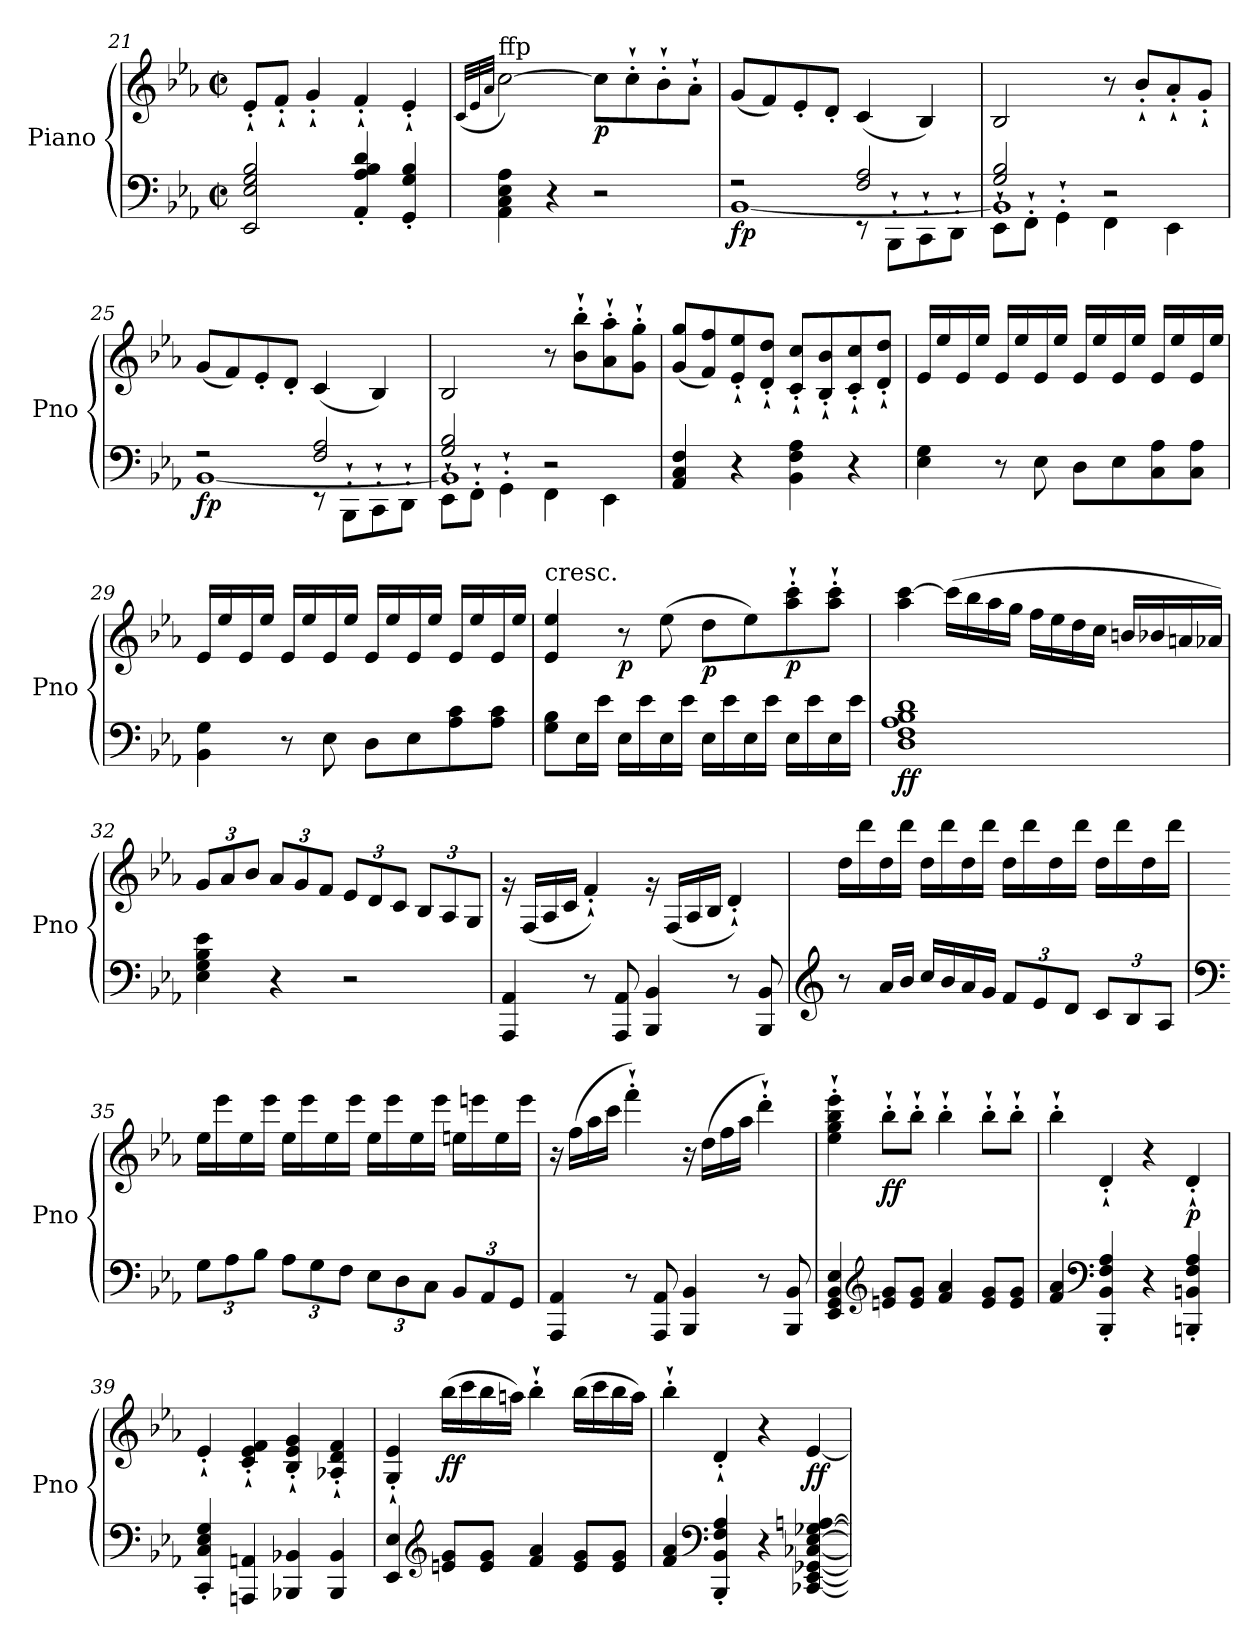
**kern	**kern	**dynam
*part1	*part1	*part1
*staff2	*staff1	*staff1/2
*I"Piano	*	*
*I'Pno	*	*
*clefF4	*clefG2	*
*k[b-e-a-]	*k[b-e-a-]	*
*E-:	*E-:	*
*M2/2	*M2/2	*
*met(c|)	*met(c|)	*
=21	=21	=21
2EE-/ 2E-/ 2G/ 2B-/	8e-'`/L	.
.	8f'`/J	.
.	4g'`/	.
4AA-/' 4A-/' 4B-/' 4d/'	4f'`/	.
4GG/' 4G/' 4B-/'	4e-'`/	.
=22	=22	=22
.	(<32qc/LLL	.
.	32qe-/	.
.	32qa-/JJJ	.
!	!LO:TX:a:t=ffp	!
4AA-\ 4C\ 4E-\ 4A-\	[2cc\)	.
4r	.	.
!	!	!LO:DY:b
2r	8cc\L]	p
.	8cc'`\	.
.	8b-'`\	.
.	8a-'`\J	.
!!LO:LB:g=z
=23	=23	=23
*^	*	*
*	*^	*	*
!	!	!	!	!LO:DY:b=2
2r	[1BB-	2ryy	(>8g/L	fp
.	.	.	8f/)	.
.	.	.	8e-'/	.
.	.	.	8d'/J	.
2F/ 2A-/	.	8rEE	(>4c/	.
.	.	8BBB-'`\L	.	.
.	.	8CC'`\	4B-/)	.
.	.	8DD'`\J	.	.
=24	=24	=24	=24	=24
2G/ 2B-/	1BB-]	8EE-'`\L	2B-/	.
.	.	8FF'`\J	.	.
.	.	4GG'`\	.	.
2r	.	4FF\	8r	.
.	.	.	8b-'`/L	.
.	.	4EE-\	8a-'`/	.
.	.	.	8g'`/J	.
=25	=25	=25	=25	=25
!	!	!	!	!LO:DY:b=2
2r	[1BB-	2ryy	(>8g/L	fp
.	.	.	8f/)	.
.	.	.	8e-'/	.
.	.	.	8d'/J	.
2F/ 2A-/	.	8rEE	(>4c/	.
.	.	8BBB-'`\L	.	.
.	.	8CC'`\	4B-/)	.
.	.	8DD'`\J	.	.
=26	=26	=26	=26	=26
2G/ 2B-/	1BB-]	8EE-'`\L	2B-/	.
.	.	8FF'`\J	.	.
.	.	4GG'`\	.	.
2r	.	4FF\	8r	.
.	.	.	8b-\'` 8bb-\'`L	.
.	.	4EE-\	8a-\'` 8aa-\'`	.
.	.	.	8g\'` 8gg\'`J	.
*v	*v	*v	*	*
=27	=27	=27
4AA-/ 4C/ 4F/	(<8g/ 8gg/L	.
.	8f/ 8ff/)	.
4r	8e-/'` 8ee-/'`	.
.	8d/'` 8dd/'`J	.
4BB-\ 4F\ 4A-\	8c/'` 8cc/'`L	.
.	8B-/'` 8b-/'`	.
4r	8c/'` 8cc/'`	.
.	8d/'` 8dd/'`J	.
!!LO:LB:g=z
=28	=28	=28
4E-\ 4G\	16e-/LL	.
.	16ee-/	.
.	16e-/	.
.	16ee-/JJ	.
8r	16e-/LL	.
.	16ee-/	.
8E-\	16e-/	.
.	16ee-/JJ	.
8D\L	16e-/LL	.
.	16ee-/	.
8E-\	16e-/	.
.	16ee-/JJ	.
8C\ 8A-\	16e-/LL	.
.	16ee-/	.
8C\ 8A-\J	16e-/	.
.	16ee-/JJ	.
=29	=29	=29
4BB-\ 4G\	16e-/LL	.
.	16ee-/	.
.	16e-/	.
.	16ee-/JJ	.
8r	16e-/LL	.
.	16ee-/	.
8E-\	16e-/	.
.	16ee-/JJ	.
8D\L	16e-/LL	.
.	16ee-/	.
8E-\	16e-/	.
.	16ee-/JJ	.
8A-\ 8c\	16e-/LL	.
.	16ee-/	.
8A-\ 8c\J	16e-/	.
.	16ee-/JJ	.
=30	=30	=30
!	!LO:TX:a:t=cresc.	!
8G\ 8B-\L	4e-/ 4ee-/	.
16E-\L	.	.
16e-\JJ	.	.
!	!	!LO:DY:b
16E-\LL	8r	p
16e-\	.	.
16E-\	(>8ee-\	.
16e-\JJ	.	.
!	!	!LO:DY:b
16E-\LL	8dd\L	p
16e-\	.	.
16E-\	8ee-\)	.
16e-\JJ	.	.
!	!	!LO:DY:b
16E-\LL	8aa-\'` 8ccc\'`	p
16e-\	.	.
16E-\	8aa-\'` 8ccc\'`J	.
16e-\JJ	.	.
!!LO:LB:g=z
=31	=31	=31
!	!	!LO:DY:b=2
1D 1F 1A- 1B- 1d	4aa-\ [4ccc\	ff
.	(>16ccc\LL]	.
.	16bb-\	.
.	16aa-\	.
.	16gg\JJ	.
.	16ff\LL	.
.	16ee-\	.
.	16dd\	.
.	16cc\JJ	.
.	16bn/LL	.
.	16b-X/	.
.	16an/	.
.	16a-X/JJ)	.
=32	=32	=32
*	*Xbrackettup	*
4E-\ 4G\ 4B-\ 4e-\	12g/L	.
.	12a-/	.
.	12b-/J	.
4r	12a-/L	.
.	12g/	.
.	12f/J	.
2r	12e-/L	.
.	12d/	.
.	12c/J	.
.	12B-/L	.
.	12A-/	.
.	12G/J	.
!!LO:LB:g=z
=33	=33	=33
4AAA-/ 4AA-/	16rg	.
.	(<16F/LL	.
.	16A-/	.
.	16c/JJ	.
8r	4f'`/)	.
8AAA-/ 8AA-/	.	.
4BBB-/ 4BB-/	16rg	.
.	(<16F/LL	.
.	16A-/	.
.	16B-/JJ	.
8r	4d'`/)	.
8BBB-/ 8BB-/	.	.
=34	=34	=34
*clefG2	*	*
8r	16dd\LL	.
.	16ddd\	.
16a-/LL	16dd\	.
16b-/JJ	16ddd\JJ	.
16cc/LL	16dd\LL	.
16b-/	16ddd\	.
16a-/	16dd\	.
16g/JJ	16ddd\JJ	.
*Xbrackettup	*	*
12f/L	16dd\LL	.
.	16ddd\	.
12e-/	.	.
.	16dd\	.
12d/J	.	.
.	16ddd\JJ	.
12c/L	16dd\LL	.
.	16ddd\	.
12B-/	.	.
.	16dd\	.
12A-/J	.	.
.	16ddd\JJ	.
!!LO:LB:g=z
=35	=35	=35
*clefF4	*	*
12G\L	16ee-\LL	.
.	16eee-\	.
12A-\	.	.
.	16ee-\	.
12B-\J	.	.
.	16eee-\JJ	.
12A-\L	16ee-\LL	.
.	16eee-\	.
12G\	.	.
.	16ee-\	.
12F\J	.	.
.	16eee-\JJ	.
12E-\L	16ee-\LL	.
.	16eee-\	.
12D\	.	.
.	16ee-\	.
12C\J	.	.
.	16eee-\JJ	.
12BB-/L	16een\LL	.
.	16eeen\	.
12AA-/	.	.
.	16ee\	.
12GG/J	.	.
.	16eee\JJ	.
=36	=36	=36
4AAA-/ 4AA-/	16r	.
.	(>16ff\LL	.
.	16aa-\	.
.	16ccc\JJ	.
8r	4fff'`\)	.
8AAA-/ 8AA-/	.	.
4BBB-/ 4BB-/	16r	.
.	(>16dd\LL	.
.	16ff\	.
.	16aa-\JJ	.
8r	4ddd'`\)	.
8BBB-/ 8BB-/	.	.
!!LO:PB:g=z
=37	=37	=37
4EE-/ 4GG/ 4BB-/ 4E-/	4ee-\'` 4gg\'` 4bb-\'` 4eee-\'`	.
*clefG2	*	*
!	!	!LO:DY:b
8en/ 8g/L	8bb-'`\L	ff
8e/ 8g/J	8bb-'`\J	.
4f/ 4a-/	4bb-'`\	.
8e/ 8g/L	8bb-'`\L	.
8e/ 8g/J	8bb-'`\J	.
=38	=38	=38
4f/ 4a-/	4bb-'`\	.
*clefF4	*	*
4BBB-/' 4BB-/' 4F/' 4A-/'	4d'`/	.
4r	4r	.
!	!	!LO:DY:b
4BBBn/' 4BBn/' 4F/' 4A-/'	4d'`/	p
=39	=39	=39
4CC/' 4C/' 4E-/' 4G/'	4e-'`/	.
4AAAn/ 4AAn/	4c/'` 4e-/'` 4f/'`	.
4BBB-X/ 4BB-X/	4B-/'` 4e-/'` 4g/'`	.
4BBB-/ 4BB-/	4A-X/'` 4d/'` 4f/'`	.
=40	=40	=40
4EE-/ 4E-/	4G/'` 4e-/'`	.
*clefG2	*	*
!	!	!LO:DY:b
8en/ 8g/L	(>16bb-\LL	ff
.	16ccc\	.
8e/ 8g/J	16bb-\	.
.	16aan\JJ)	.
4f/ 4a-/	4bb-'`\	.
8e/ 8g/L	(>16bb-\LL	.
.	16ccc\	.
8e/ 8g/J	16bb-\	.
.	16aa\JJ)	.
!!LO:LB:g=z
=41	=41	=41
4f/ 4a-/	4bb-'`\	.
*clefF4	*	*
4BBB-/' 4BB-/' 4F/' 4A-/'	4d'`/	.
4r	4r	.
!	!	!LO:DY:b
[4CC-X/ [4EE-/ [4GG-X/ [4C-X/ [4E-/ [4G-X/ [4An/	[4e-/	ff
=	=	=
*-	*-	*-
